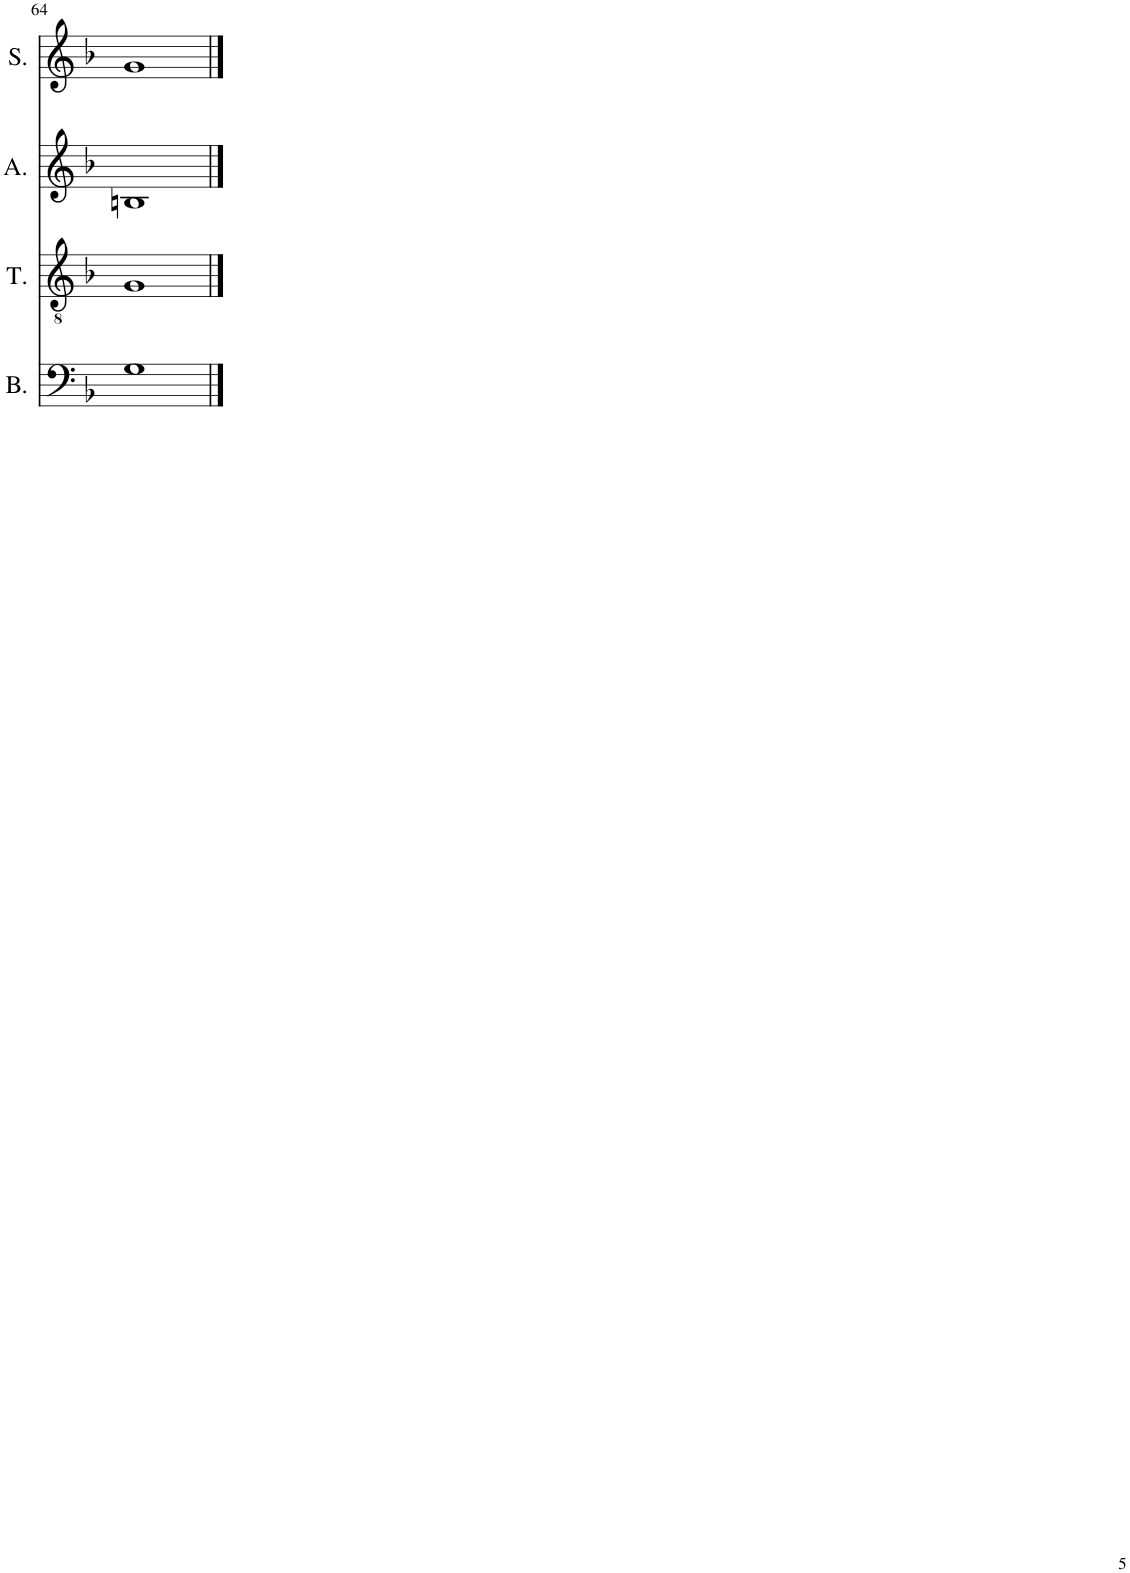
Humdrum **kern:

**kern	**kern	**kern	**kern
*part4	*part3	*part2	*part1
*staff4	*staff3	*staff2	*staff1
*I"Basse	*I"Ténor	*I"Alto	*I"Soprano
*I'B.	*I'T.	*I'A.	*I'S.
!!LO:PB:g=z
*clefF4	*clefGv2	*clefG2	*clefG2
*k[b-]	*k[b-]	*k[b-]	*k[b-]
*M4/4	*M4/4	*M4/4	*M4/4
=64	=64	=64	=64
1G	1G	1Bn	1g
==	==	==	==
*-	*-	*-	*-
